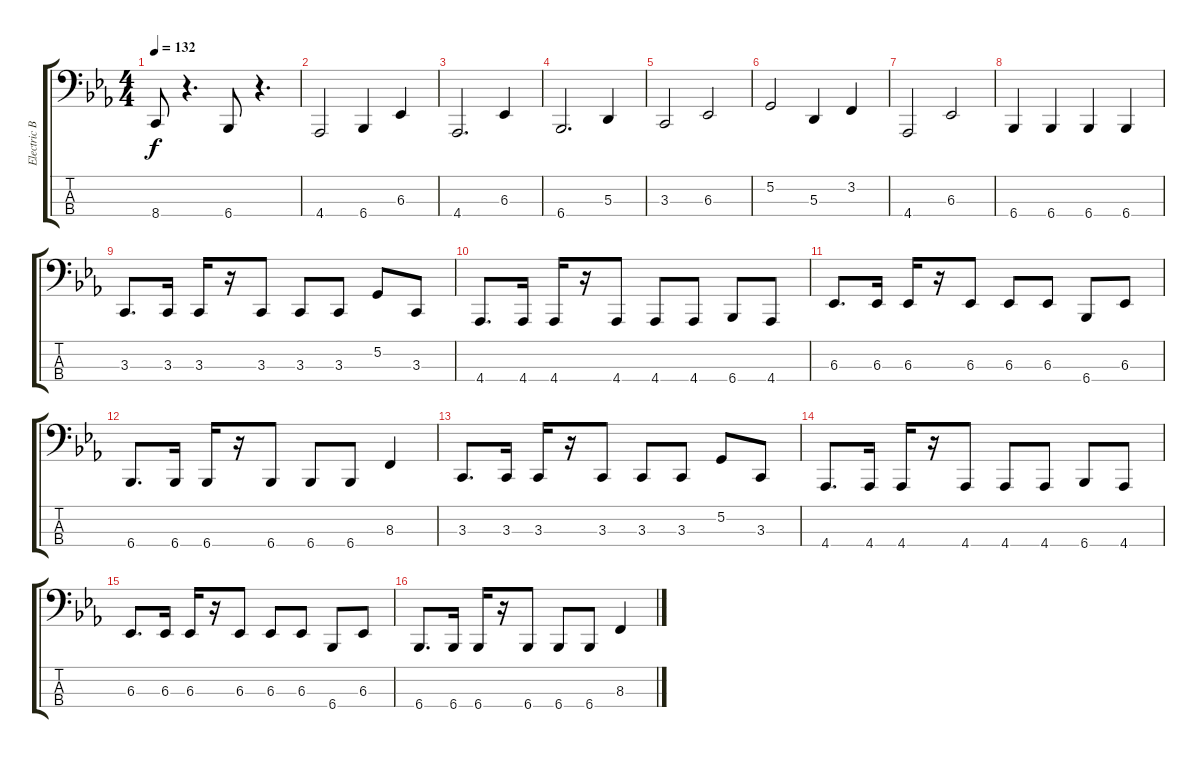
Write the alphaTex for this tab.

\track ("Electric Bass" "Electric B") {instrument cello}
\staff {score tabs}
\tuning (G2 D2 A1 E1) {hide}
\ts (4 4)
\tempo 132
\clef f4
\ks eb
8.4.8{dy f} r.4{d} 6.4.8 r.4{d} |
4.4.2 6.4.4 6.3.4 |
4.4.2{d} 6.3.4 |
6.4.2{d} 5.3.4 |
3.3.2 6.3.2 |
5.2.2 5.3.4 3.2.4 |
4.4.2 6.3.2 |
6.4.4 6.4.4 6.4.4 6.4.4 |
3.3.8{d} 3.3.16 3.3.16 r.16 3.3.8 3.3.8 3.3.8 5.2.8 3.3.8 |
4.4.8{d} 4.4.16 4.4.16 r.16 4.4.8 4.4.8 4.4.8 6.4.8 4.4.8 |
6.3.8{d} 6.3.16 6.3.16 r.16 6.3.8 6.3.8 6.3.8 6.4.8 6.3.8 |
6.4.8{d} 6.4.16 6.4.16 r.16 6.4.8 6.4.8 6.4.8 8.3.4 |
3.3.8{d} 3.3.16 3.3.16 r.16 3.3.8 3.3.8 3.3.8 5.2.8 3.3.8 |
4.4.8{d} 4.4.16 4.4.16 r.16 4.4.8 4.4.8 4.4.8 6.4.8 4.4.8 |
6.3.8{d} 6.3.16 6.3.16 r.16 6.3.8 6.3.8 6.3.8 6.4.8 6.3.8 |
6.4.8{d} 6.4.16 6.4.16 r.16 6.4.8 6.4.8 6.4.8 8.3.4
